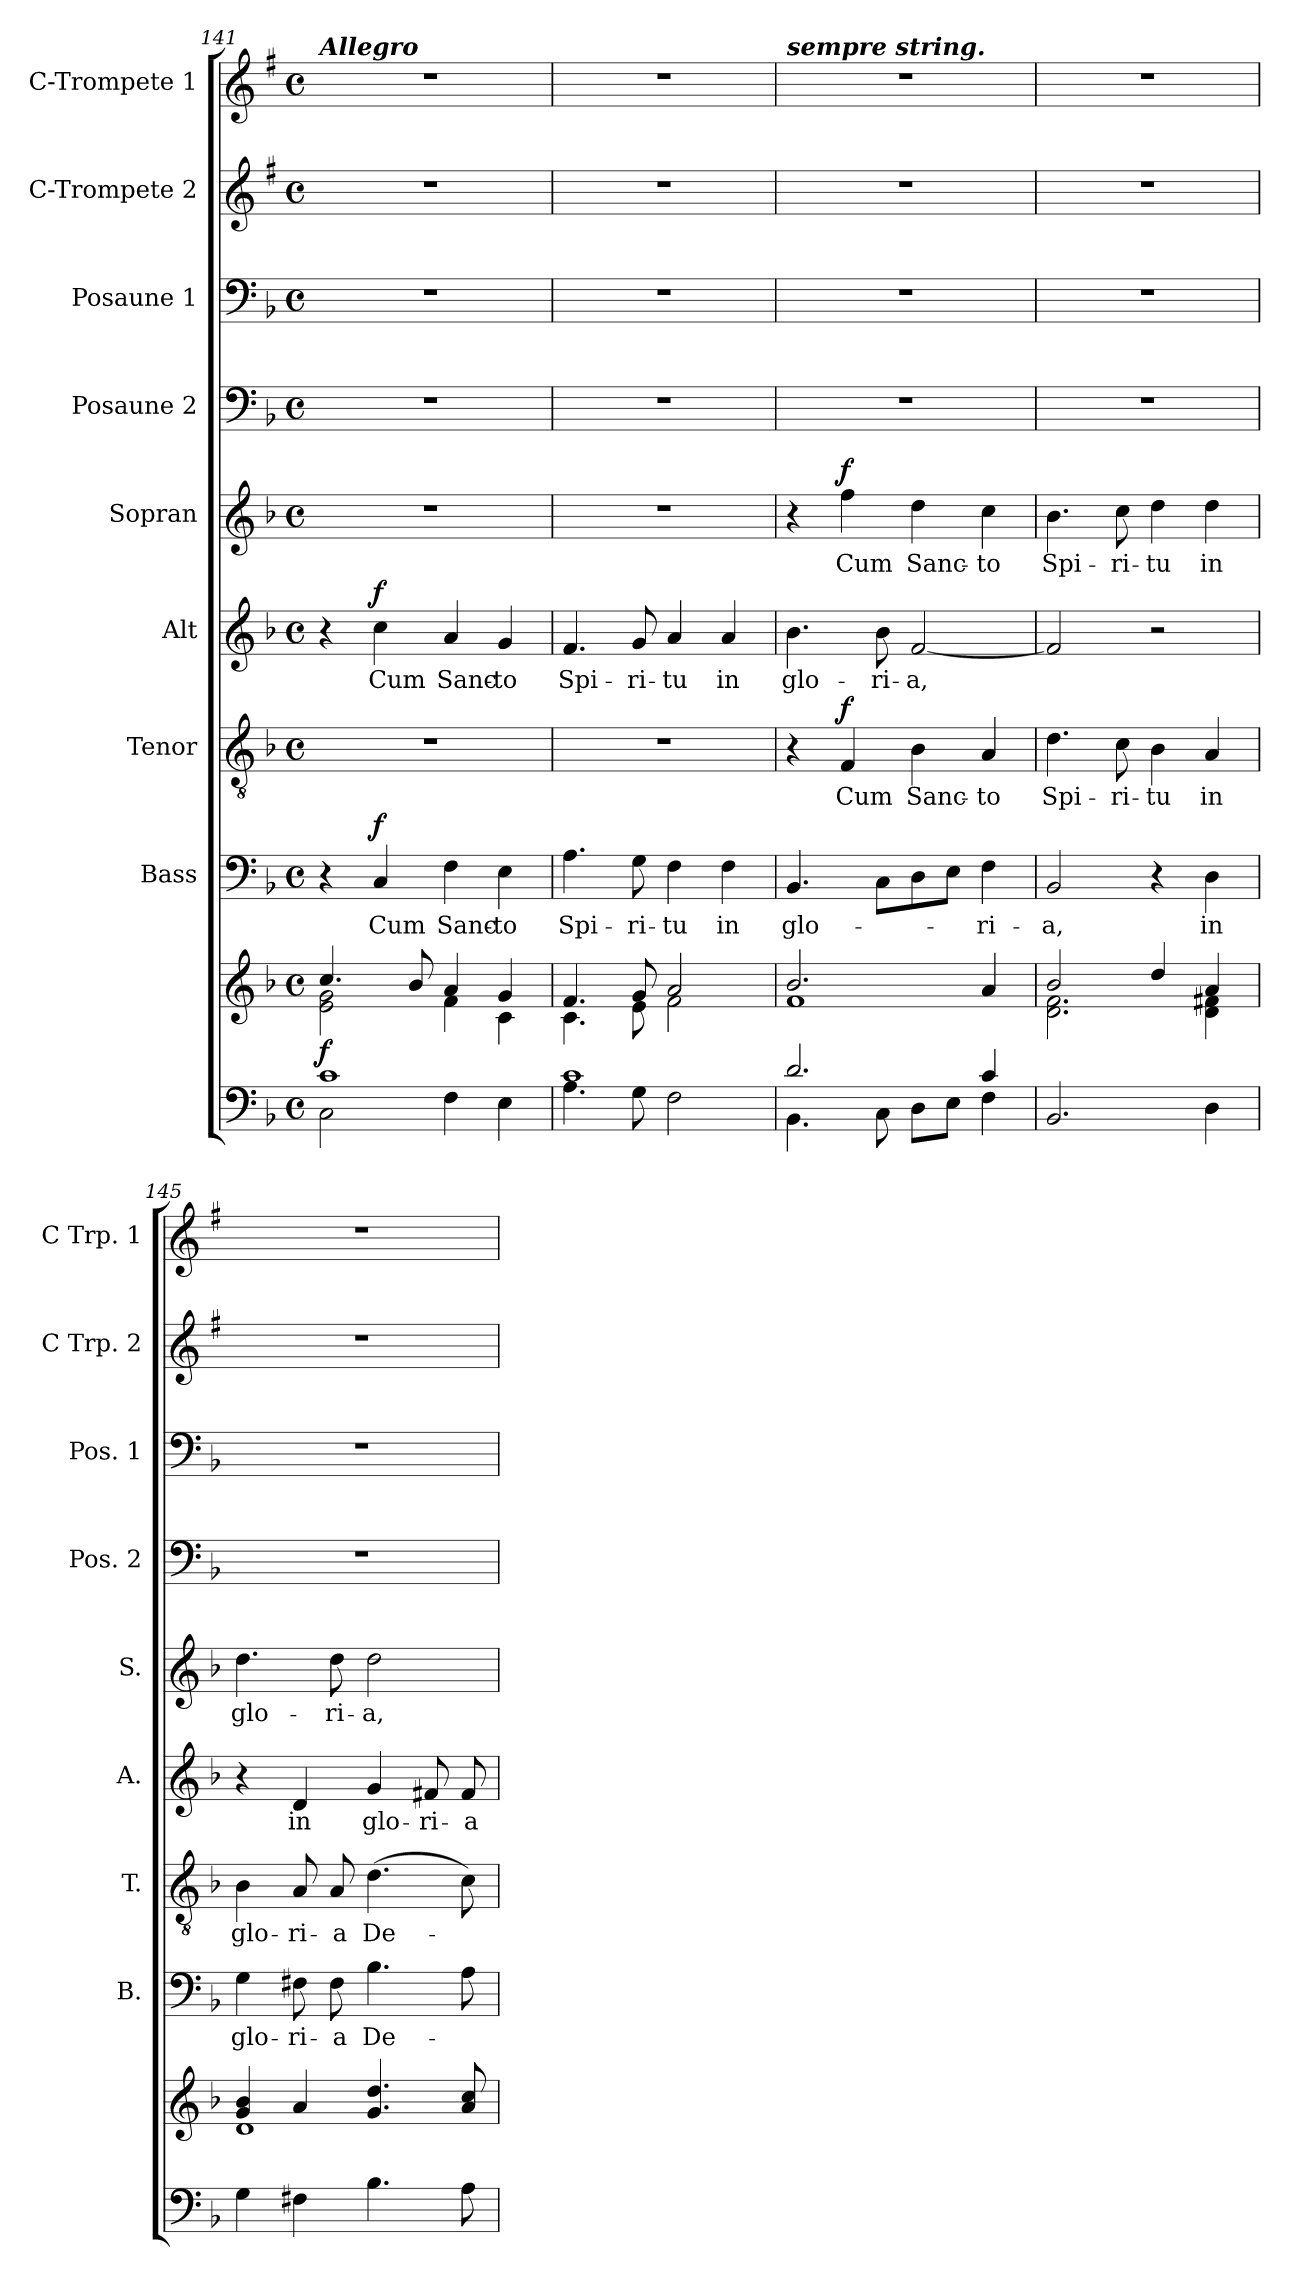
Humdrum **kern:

**kern	**kern	**dynam	**kern	**text	**dynam	**kern	**text	**dynam	**kern	**text	**dynam	**kern	**text	**dynam	**kern	**kern	**kern	**kern
*part9	*part9	*part9	*part8	*part8	*part8	*part7	*part7	*part7	*part6	*part6	*part6	*part5	*part5	*part5	*part4	*part3	*part2	*part1
*staff10	*staff9	*staff9/10	*staff8	*staff8	*staff8	*staff7	*staff7	*staff7	*staff6	*staff6	*staff6	*staff5	*staff5	*staff5	*staff4	*staff3	*staff2	*staff1
*	*	*	*I"Bass	*	*	*I"Tenor	*	*	*I"Alt	*	*	*I"Sopran	*	*	*I"Posaune 2	*I"Posaune 1	*I"C-Trompete 2	*I"C-Trompete 1
*	*	*	*I'B.	*	*	*I'T.	*	*	*I'A.	*	*	*I'S.	*	*	*I'Pos. 2	*I'Pos. 1	*I'C Trp. 2	*I'C Trp. 1
!!LO:PB:g=z
*clefF4	*clefG2	*	*clefF4	*	*	*clefGv2	*	*	*clefG2	*	*	*clefG2	*	*	*clefF4	*clefF4	*clefG2	*clefG2
*	*	*	*	*	*	*	*	*	*	*	*	*	*	*	*	*	*ITrd1c2	*ITrd1c2
*k[b-]	*k[b-]	*	*k[b-]	*	*	*k[b-]	*	*	*k[b-]	*	*	*k[b-]	*	*	*k[b-]	*k[b-]	*k[b-]	*k[b-]
*F:	*F:	*	*F:	*	*	*F:	*	*	*F:	*	*	*F:	*	*	*F:	*F:	*F:	*F:
*M4/4	*M4/4	*	*M4/4	*	*	*M4/4	*	*	*M4/4	*	*	*M4/4	*	*	*M4/4	*M4/4	*M4/4	*M4/4
*met(c)	*met(c)	*	*met(c)	*	*	*met(c)	*	*	*met(c)	*	*	*met(c)	*	*	*met(c)	*met(c)	*met(c)	*met(c)
=141	=141	=141	=141	=141	=141	=141	=141	=141	=141	=141	=141	=141	=141	=141	=141	=141	=141	=141
*^	*^	*	*	*	*	*	*	*	*	*	*	*	*	*	*	*	*	*
!	!	!	!	!	!	!	!	!	!	!	!	!	!	!	!	!	!	!	!	!LO:TX:a:Bi:t=Allegro
!	!	!	!	!LO:DY:b	!	!	!	!	!	!	!	!	!	!	!	!	!	!	!	!
1c	2C\	4.cc/	2e\ 2g\	f	4r	.	.	1r	.	.	4r	.	.	1r	.	.	1r	1r	1r	1r
!	!	!	!	!	!	!LO:LY:b	!LO:DY:a	!	!	!	!	!LO:LY:b	!LO:DY:a	!	!	!	!	!	!	!
.	.	.	.	.	4C/	Cum	f	.	.	.	4cc\	Cum	f	.	.	.	.	.	.	.
.	.	8b-/	.	.	.	.	.	.	.	.	.	.	.	.	.	.	.	.	.	.
!	!	!	!	!	!	!LO:LY:b	!	!	!	!	!	!LO:LY:b	!	!	!	!	!	!	!	!
.	4F\	4a/	4f\	.	4F\	Sanc-	.	.	.	.	4a/	Sanc-	.	.	.	.	.	.	.	.
!	!	!	!	!	!	!LO:LY:b	!	!	!	!	!	!LO:LY:b	!	!	!	!	!	!	!	!
.	4E\	4g/	4c\	.	4E\	-to	.	.	.	.	4g/	-to	.	.	.	.	.	.	.	.
=142	=142	=142	=142	=142	=142	=142	=142	=142	=142	=142	=142	=142	=142	=142	=142	=142	=142	=142	=142	=142
!	!	!	!	!	!	!LO:LY:b	!	!	!	!	!	!LO:LY:b	!	!	!	!	!	!	!	!
1c	4.A\	4.f/	4.c\	.	4.A\	Spi-	.	1r	.	.	4.f/	Spi-	.	1r	.	.	1r	1r	1r	1r
!	!	!	!	!	!	!LO:LY:b	!	!	!	!	!	!LO:LY:b	!	!	!	!	!	!	!	!
.	8G\	8g/	8e\	.	8G\	-ri-	.	.	.	.	8g/	-ri-	.	.	.	.	.	.	.	.
!	!	!	!	!	!	!LO:LY:b	!	!	!	!	!	!LO:LY:b	!	!	!	!	!	!	!	!
.	2F\	2a/	2f\	.	4F\	-tu	.	.	.	.	4a/	-tu	.	.	.	.	.	.	.	.
!	!	!	!	!	!	!LO:LY:b	!	!	!	!	!	!LO:LY:b	!	!	!	!	!	!	!	!
.	.	.	.	.	4F\	in	.	.	.	.	4a/	in	.	.	.	.	.	.	.	.
=143	=143	=143	=143	=143	=143	=143	=143	=143	=143	=143	=143	=143	=143	=143	=143	=143	=143	=143	=143	=143
!	!	!	!	!	!	!	!	!	!	!	!	!	!	!	!	!	!	!	!	!LO:TX:a:Bi:t=sempre string.
!	!	!	!	!	!	!LO:LY:b	!	!	!	!	!	!LO:LY:b	!	!	!	!	!	!	!	!
2.d/	4.BB-\	2.b-/	1f	.	4.BB-/	glo-	.	4r	.	.	4.b-\	glo-	.	4r	.	.	1r	1r	1r	1r
!	!	!	!	!	!	!	!	!	!LO:LY:b	!LO:DY:a	!	!	!	!	!LO:LY:b	!LO:DY:b	!	!	!	!
.	.	.	.	.	.	.	.	4F/	Cum	f	.	.	.	4ff\	Cum	f	.	.	.	.
!	!	!	!	!	!	!	!	!	!	!	!	!LO:LY:b	!	!	!	!	!	!	!	!
.	8C\	.	.	.	8C\L	.	.	.	.	.	8b-\	-ri-	.	.	.	.	.	.	.	.
!	!	!	!	!	!	!	!	!	!LO:LY:b	!	!	!LO:LY:b	!	!	!LO:LY:b	!	!	!	!	!
.	8D\L	.	.	.	8D\	.	.	4B-\	Sanc-	.	[2f/	-a,	.	4dd\	Sanc-	.	.	.	.	.
.	8E\J	.	.	.	8E\J	.	.	.	.	.	.	.	.	.	.	.	.	.	.	.
!	!	!	!	!	!	!LO:LY:b	!	!	!LO:LY:b	!	!	!	!	!	!LO:LY:b	!	!	!	!	!
4c/	4F\	4a/	.	.	4F\	-ri-	.	4A/	-to	.	.	.	.	4cc\	-to	.	.	.	.	.
=144	=144	=144	=144	=144	=144	=144	=144	=144	=144	=144	=144	=144	=144	=144	=144	=144	=144	=144	=144	=144
!	!	!	!	!	!	!LO:LY:b	!	!	!LO:LY:b	!	!	!	!	!	!LO:LY:b	!	!	!	!	!
*v	*v	*	*	*	*	*	*	*	*	*	*	*	*	*	*	*	*	*	*	*
2.BB-/	2b-/	2.d\ 2.f\	.	2BB-/	-a,	.	4.d\	Spi-	.	2f/]	.	.	4.b-\	Spi-	.	1r	1r	1r	1r
!	!	!	!	!	!	!	!	!LO:LY:b	!	!	!	!	!	!LO:LY:b	!	!	!	!	!
.	.	.	.	.	.	.	8c\	-ri-	.	.	.	.	8cc\	-ri-	.	.	.	.	.
!	!	!	!	!	!	!	!	!LO:LY:b	!	!	!	!	!	!LO:LY:b	!	!	!	!	!
.	4dd/	.	.	4r	.	.	4B-\	-tu	.	2r	.	.	4dd\	-tu	.	.	.	.	.
!	!	!	!	!	!LO:LY:b	!	!	!LO:LY:b	!	!	!	!	!	!LO:LY:b	!	!	!	!	!
4D\	4a/	4d\ 4f#X\	.	4D\	in	.	4A/	in	.	.	.	.	4dd\	in	.	.	.	.	.
=145	=145	=145	=145	=145	=145	=145	=145	=145	=145	=145	=145	=145	=145	=145	=145	=145	=145	=145	=145
!	!	!	!	!	!LO:LY:b	!	!	!LO:LY:b	!	!	!	!	!	!LO:LY:b	!	!	!	!	!
4G\	4g/ 4b-/	1d	.	4G\	glo-	.	4B-\	glo-	.	4r	.	.	4.dd\	glo-	.	1r	1r	1r	1r
!	!	!	!	!	!LO:LY:b	!	!	!LO:LY:b	!	!	!LO:LY:b	!	!	!	!	!	!	!	!
4F#X\	4a/	.	.	8F#X\	-ri-	.	8A/	-ri-	.	4d/	in	.	.	.	.	.	.	.	.
!	!	!	!	!	!LO:LY:b	!	!	!LO:LY:b	!	!	!	!	!	!LO:LY:b	!	!	!	!	!
.	.	.	.	8F#\	-a	.	8A/	-a	.	.	.	.	8dd\	-ri-	.	.	.	.	.
!	!	!	!	!	!LO:LY:b	!	!	!LO:LY:b	!	!	!LO:LY:b	!	!	!LO:LY:b	!	!	!	!	!
4.B-\	4.g/ 4.dd/	.	.	4.B-\	De-	.	(>4.d\	De-	.	4g/	glo-	.	2dd\	-a,	.	.	.	.	.
!	!	!	!	!	!	!	!	!	!	!	!LO:LY:b	!	!	!	!	!	!	!	!
.	.	.	.	.	.	.	.	.	.	8f#X/	-ri-	.	.	.	.	.	.	.	.
!	!	!	!	!	!	!	!	!	!	!	!LO:LY:b	!	!	!	!	!	!	!	!
8A\	8a/ 8cc/	.	.	8A\	.	.	8c\)	.	.	8f#/	-a	.	.	.	.	.	.	.	.
*	*v	*v	*	*	*	*	*	*	*	*	*	*	*	*	*	*	*	*	*
=	=	=	=	=	=	=	=	=	=	=	=	=	=	=	=	=	=	=
*-	*-	*-	*-	*-	*-	*-	*-	*-	*-	*-	*-	*-	*-	*-	*-	*-	*-	*-
